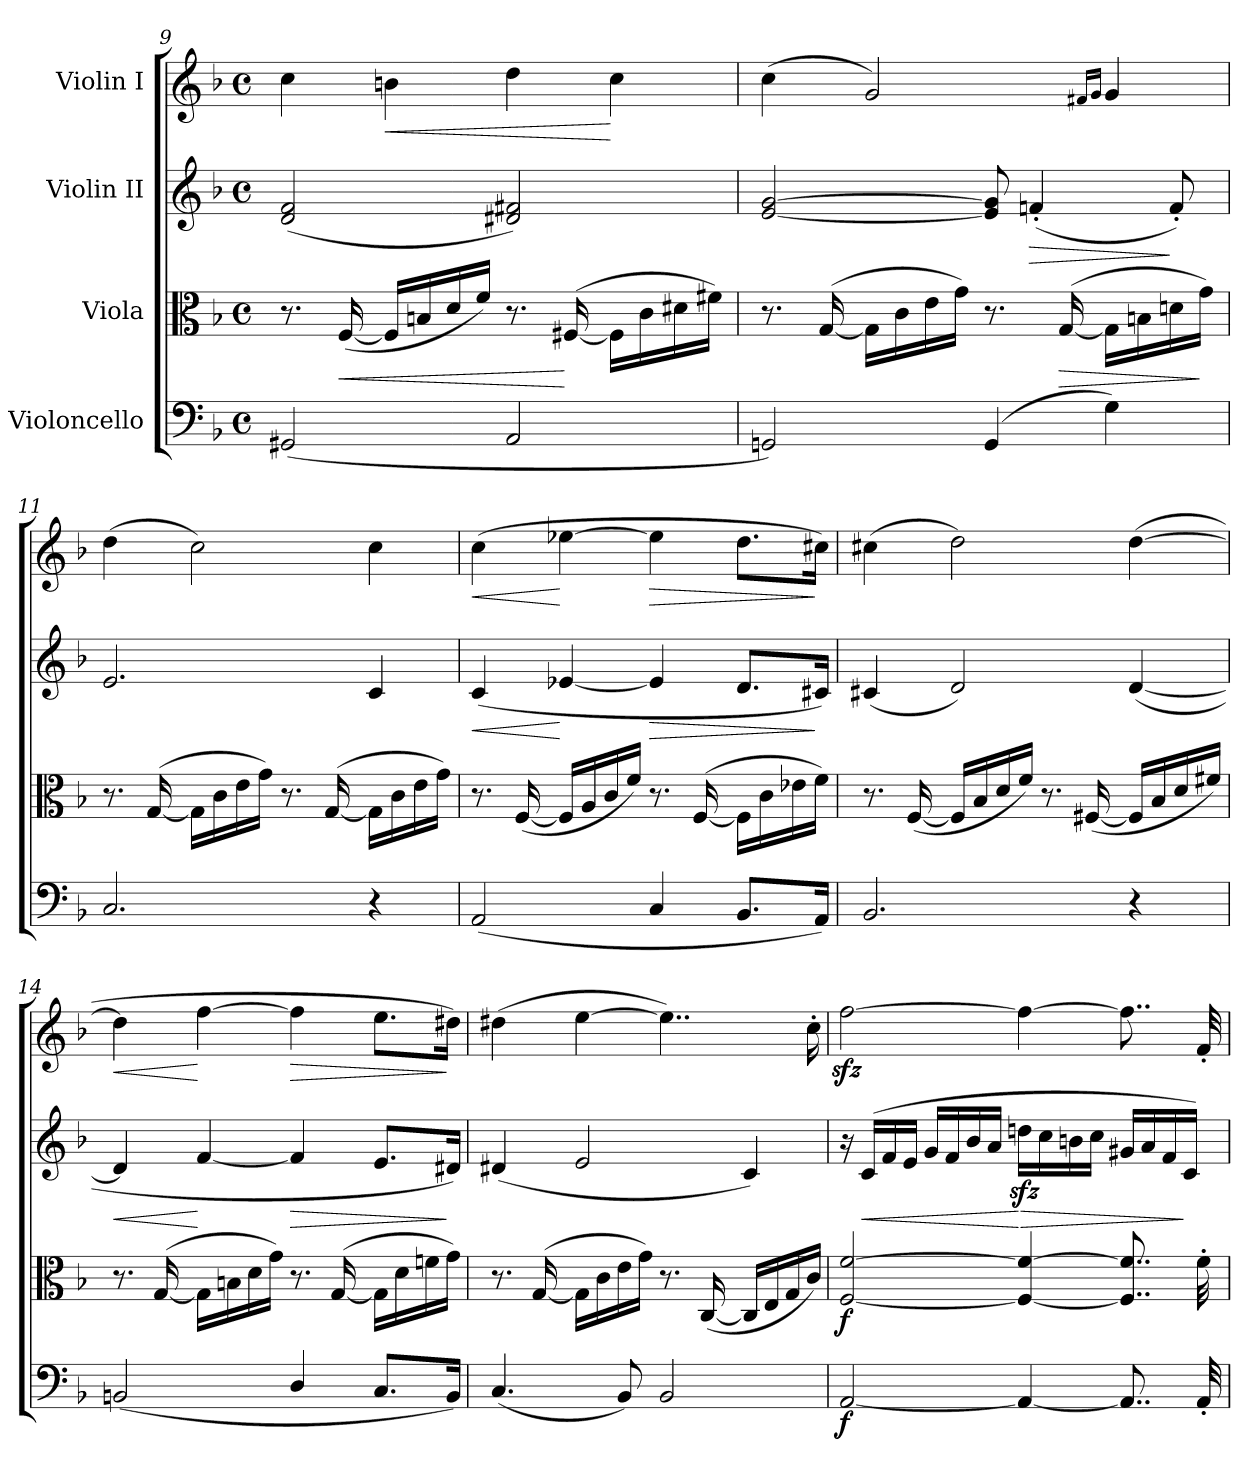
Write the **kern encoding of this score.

**kern	**dynam	**kern	**dynam	**kern	**dynam	**kern	**dynam
*part4	*part4	*part3	*part3	*part2	*part2	*part1	*part1
*staff4	*staff4	*staff3	*staff3	*staff2	*staff2	*staff1	*staff1
*I"Violoncello	*	*I"Viola	*	*I"Violin II	*	*I"Violin I	*
*clefF4	*	*clefC3	*	*clefG2	*	*clefG2	*
*k[b-]	*	*k[b-]	*	*k[b-]	*	*k[b-]	*
*F:	*	*F:	*	*F:	*	*F:	*
*M4/4	*	*M4/4	*	*M4/4	*	*M4/4	*
*met(c)	*	*met(c)	*	*met(c)	*	*met(c)	*
=9	=9	=9	=9	=9	=9	=9	=9
(<2GG#X/	.	8.r	.	(<2d/ 2f/	.	4cc\	.
!	!	!	!LO:HP:b	!	!	!	!
.	.	(<[16F/	<	.	.	.	.
!	!	!	!	!	!	!	!LO:HP:b
.	.	16F/LL]	.	.	.	4bn\	<
.	.	16Bn/	.	.	.	.	.
.	.	16d/	.	.	.	.	.
.	.	16f/JJ)	.	.	.	.	.
2AA/	.	8.r	.	2d#X/ 2f#X/)	.	4dd\	.
.	.	(>[16F#X/	[	.	.	.	.
.	.	16F#\LL]	.	.	.	4cc\	[
.	.	16c\	.	.	.	.	.
.	.	16d#X\	.	.	.	.	.
.	.	16f#X\JJ)	.	.	.	.	.
!!LO:LB:g=z
=10	=10	=10	=10	=10	=10	=10	=10
2GGni/)	.	8.r	.	[2e/ [2g/	.	(>4cc\	.
.	.	(>[16G/	.	.	.	.	.
.	.	16G\LL]	.	.	.	2g/)	.
.	.	16c\	.	.	.	.	.
.	.	16e\	.	.	.	.	.
.	.	16g\JJ)	.	.	.	.	.
(>4GG/	.	8.r	.	8e/] 8g/]	.	.	.
!	!	!	!	!	!LO:HP:b	!	!
.	.	.	.	(<4fni'/	>	.	.
!	!	!	!LO:HP:b	!	!	!	!
.	.	(>[16G/	>	.	.	.	.
.	.	.	.	.	.	16qf#X/LL	.
.	.	.	.	.	.	16qg/JJ	.
4G\)	.	16G\LL]	.	.	.	4g/	.
.	.	16Bn\	.	.	.	.	.
.	.	16dni\	.	8f'/)	]	.	.
.	.	16g\JJ)	]	.	.	.	.
=11	=11	=11	=11	=11	=11	=11	=11
2.C/	.	8.r	.	2.e/	.	(>4dd\	.
.	.	(>[16G/	.	.	.	.	.
.	.	16G\LL]	.	.	.	2cc\)	.
.	.	16c\	.	.	.	.	.
.	.	16e\	.	.	.	.	.
.	.	16g\JJ)	.	.	.	.	.
.	.	8.r	.	.	.	.	.
.	.	(>[16G/	.	.	.	.	.
4r	.	16G\LL]	.	4c/	.	4cc\	.
.	.	16c\	.	.	.	.	.
.	.	16e\	.	.	.	.	.
.	.	16g\JJ)	.	.	.	.	.
!!LO:LB:g=z
=12	=12	=12	=12	=12	=12	=12	=12
!	!	!	!	!	!LO:HP:b	!	!LO:HP:b
(<2AA/	.	8.r	.	(<4c/	<	(>4cc\	<
.	.	(<[16F/	.	.	.	.	.
.	.	16F/LL]	.	[4e-X/	[	[4ee-X\	[
.	.	16A/	.	.	.	.	.
.	.	16c/	.	.	.	.	.
.	.	16f/JJ)	.	.	.	.	.
!	!	!	!	!	!LO:HP:b	!	!LO:HP:b
4C/	.	8.r	.	4e-/]	>	4ee-\]	>
.	.	(>[16F/	.	.	.	.	.
8.BB-/L	.	16F\LL]	.	8.d/L	.	8.dd\L	.
.	.	16c\	.	.	.	.	.
.	.	16e-X\	.	.	.	.	.
16AA/Jk)	.	16f\JJ)	.	16c#X/Jk)	]	16cc#X\Jk)	]
=13	=13	=13	=13	=13	=13	=13	=13
2.BB-/	.	8.r	.	(<4c#X/	.	(>4cc#X\	.
.	.	(<[16F/	.	.	.	.	.
.	.	16F/LL]	.	2d/)	.	2dd\)	.
.	.	16B-/	.	.	.	.	.
.	.	16d/	.	.	.	.	.
.	.	16f/JJ)	.	.	.	.	.
.	.	8.r	.	.	.	.	.
.	.	(<[16F#X/	.	.	.	.	.
4r	.	16F#/LL]	.	(>[4d/	.	(>[4dd\	.
.	.	16B-/	.	.	.	.	.
.	.	16d/	.	.	.	.	.
.	.	16f#X/JJ)	.	.	.	.	.
=14	=14	=14	=14	=14	=14	=14	=14
!	!	!	!	!	!LO:HP:b	!	!LO:HP:b
(<2BBn/	.	8.r	.	4d/]	<	4dd\]	<
.	.	(>[16G/	.	.	.	.	.
.	.	16G\LL]	.	[4f/	[	[4ff\	[
.	.	16Bn\	.	.	.	.	.
.	.	16d\	.	.	.	.	.
.	.	16g\JJ)	.	.	.	.	.
!	!	!	!	!	!LO:HP:b	!	!LO:HP:b
4D/	.	8.r	.	4f/]	>	4ff\]	>
.	.	(>[16G/	.	.	.	.	.
8.C/L	.	16G\LL]	.	8.e/L	.	8.ee\L	.
.	.	16d\	.	.	.	.	.
.	.	16fni\	.	.	.	.	.
16BB/Jk)	.	16g\JJ)	.	16d#X/Jk)	]	16dd#X\Jk)	]
!!LO:PB:g=z
=15	=15	=15	=15	=15	=15	=15	=15
(<4.C/	.	8.r	.	(<4d#X/	.	(>4dd#X\	.
.	.	(>[16G/	.	.	.	.	.
.	.	16G\LL]	.	2e/	.	[4ee\	.
.	.	16c\	.	.	.	.	.
8BB-i/)	.	16e\	.	.	.	.	.
.	.	16g\JJ)	.	.	.	.	.
2BB-/	.	8.r	.	.	.	4..ee\])	.
.	.	(<[16C/	.	.	.	.	.
.	.	16C/LL]	.	4c/)	.	.	.
.	.	16E/	.	.	.	.	.
.	.	16G/	.	.	.	.	.
.	.	16c/JJ)	.	.	.	16cc'\	.
=16	=16	=16	=16	=16	=16	=16	=16
!	!LO:DY:b	!	!LO:DY:b	!	!	!	!
[2AA/	f	[2F/ [2f/	f	16r	.	[2ffzz<\	.
!	!	!	!	!	!LO:HP:b	!	!
.	.	.	.	(>16c/LL	<	.	.
.	.	.	.	16f/	.	.	.
.	.	.	.	16e/JJ	.	.	.
.	.	.	.	16g/LL	.	.	.
.	.	.	.	16f/	.	.	.
.	.	.	.	16b-/	.	.	.
.	.	.	.	16a/JJ	.	.	.
!	!	!	!	!	!LO:HP:n=1:b	!	!
4AA/_	.	4F/_ 4f/_	.	16ddnizz<\LL	[ >	4ff\_	.
.	.	.	.	16cc\	.	.	.
.	.	.	.	16bn\	.	.	.
.	.	.	.	16cc\JJ	.	.	.
8..AA/]	.	8..F/] 8..f/]	.	16g#X/LL	.	8..ff\]	.
.	.	.	.	16a/	.	.	.
.	.	.	.	16f/	.	.	.
.	.	.	.	16c/JJ)	]	.	.
32AA'/	.	32f'\	.	.	.	32f'/	.
=	=	=	=	=	=	=	=
*-	*-	*-	*-	*-	*-	*-	*-
